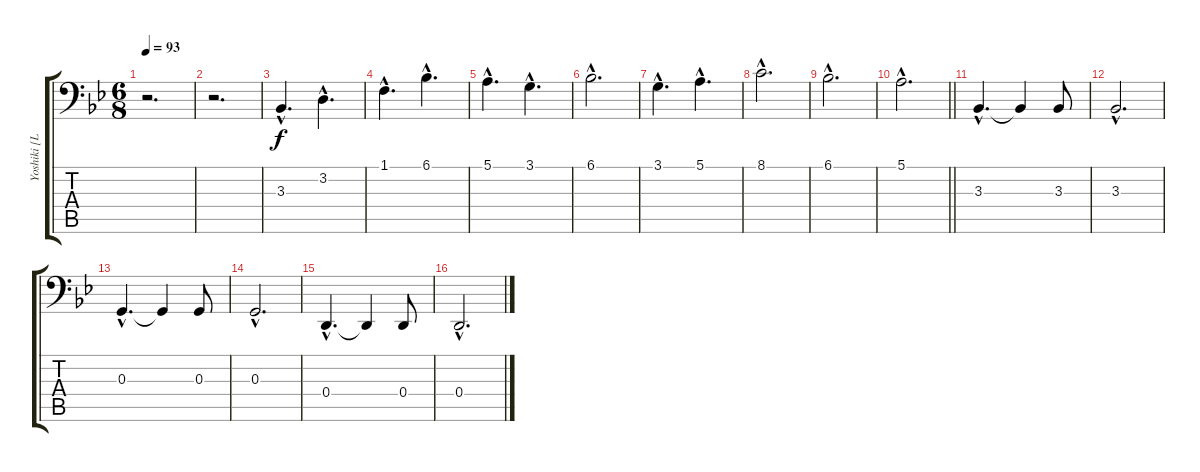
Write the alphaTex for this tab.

\track ("Yoshiki [L]" "Yoshiki [L") {instrument acousticgrandpiano}
\staff {score tabs}
\tuning (E3 B2 G2 D2 A1 E1) {hide}
\ts (6 8)
\tempo 93
\clef f4
\ks bb
r.2{d dy f} |
r.2{d} |
3.3{hac}.4{d instrument synthstrings1} 3.2{hac}.4{d} |
1.1{hac}.4{d} 6.1{hac}.4{d} |
5.1{hac}.4{d} 3.1{hac}.4{d} |
6.1{hac}.2{d} |
3.1{hac}.4{d} 5.1{hac}.4{d} |
8.1{hac}.2{d} |
6.1{hac}.2{d} |
\barLineRight lightlight
5.1{hac}.2{d} |
3.3{hac}.4{d volume 14} 3.3{t}.4 3.3.8 |
3.3{hac}.2{d} |
0.3{hac}.4{d} 0.3{t}.4 0.3.8 |
0.3{hac}.2{d} |
0.4{hac}.4{d} 0.4{t}.4 0.4.8 |
0.4{hac}.2{d}
